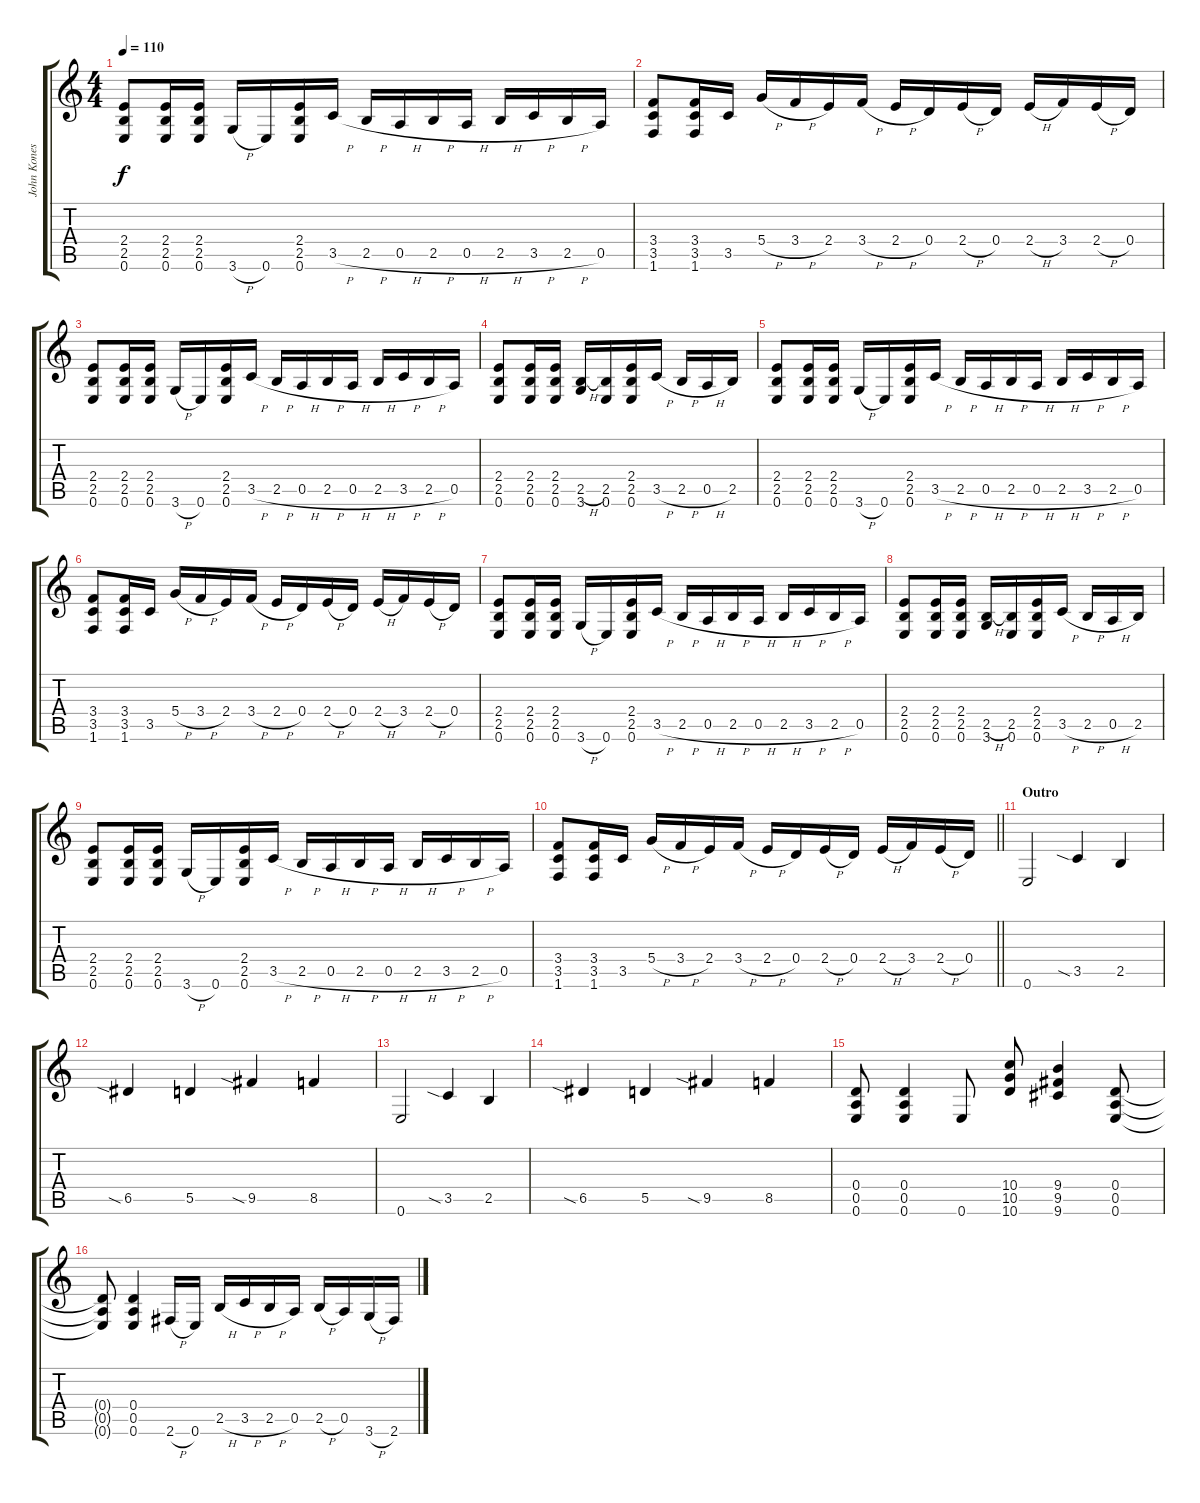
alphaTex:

\track ("John Konesky" "John Kones") {solo instrument overdrivenguitar}
\staff {score tabs}
\tuning (E4 B3 G3 D3 A2 E2) {hide}
\ts (4 4)
\tempo 110
\clef g2
\ks c
(2.4 2.5 0.6).8{dy f} (2.4 2.5 0.6).16 (2.4 2.5 0.6).16 3.6{h}.16 0.6.16 (2.4 2.5 0.6).16 3.5{h}.16 2.5{h}.16 0.5{h}.16 2.5{h}.16 0.5{h}.16 2.5{h}.16 3.5{h}.16 2.5{h}.16 0.5.16 |
(3.4 3.5 1.6).8 (3.4 3.5 1.6).16 3.5.16 5.4{h}.16 3.4{h}.16 2.4.16 3.4{h}.16 2.4{h}.16 0.4.16 2.4{h}.16 0.4.16 2.4{h}.16 3.4.16 2.4{h}.16 0.4.16 |
(2.4 2.5 0.6).8 (2.4 2.5 0.6).16 (2.4 2.5 0.6).16 3.6{h}.16 0.6.16 (2.4 2.5 0.6).16 3.5{h}.16 2.5{h}.16 0.5{h}.16 2.5{h}.16 0.5{h}.16 2.5{h}.16 3.5{h}.16 2.5{h}.16 0.5.16 |
(2.4 2.5 0.6).8 (2.4 2.5 0.6).16 (2.4 2.5 0.6).16 (2.5{h} 3.6).16 (2.5 0.6).16 (2.4 2.5 0.6).16 3.5{h}.16 2.5{h}.16 0.5{h}.16 2.5.16 |
(2.4 2.5 0.6).8 (2.4 2.5 0.6).16 (2.4 2.5 0.6).16 3.6{h}.16 0.6.16 (2.4 2.5 0.6).16 3.5{h}.16 2.5{h}.16 0.5{h}.16 2.5{h}.16 0.5{h}.16 2.5{h}.16 3.5{h}.16 2.5{h}.16 0.5.16 |
(3.4 3.5 1.6).8 (3.4 3.5 1.6).16 3.5.16 5.4{h}.16 3.4{h}.16 2.4.16 3.4{h}.16 2.4{h}.16 0.4.16 2.4{h}.16 0.4.16 2.4{h}.16 3.4.16 2.4{h}.16 0.4.16 |
(2.4 2.5 0.6).8 (2.4 2.5 0.6).16 (2.4 2.5 0.6).16 3.6{h}.16 0.6.16 (2.4 2.5 0.6).16 3.5{h}.16 2.5{h}.16 0.5{h}.16 2.5{h}.16 0.5{h}.16 2.5{h}.16 3.5{h}.16 2.5{h}.16 0.5.16 |
(2.4 2.5 0.6).8 (2.4 2.5 0.6).16 (2.4 2.5 0.6).16 (2.5{h} 3.6).16 (2.5 0.6).16 (2.4 2.5 0.6).16 3.5{h}.16 2.5{h}.16 0.5{h}.16 2.5.16 |
(2.4 2.5 0.6).8 (2.4 2.5 0.6).16 (2.4 2.5 0.6).16 3.6{h}.16 0.6.16 (2.4 2.5 0.6).16 3.5{h}.16 2.5{h}.16 0.5{h}.16 2.5{h}.16 0.5{h}.16 2.5{h}.16 3.5{h}.16 2.5{h}.16 0.5.16 |
\barLineRight lightlight
(3.4 3.5 1.6).8 (3.4 3.5 1.6).16 3.5.16 5.4{h}.16 3.4{h}.16 2.4.16 3.4{h}.16 2.4{h}.16 0.4.16 2.4{h}.16 0.4.16 2.4{h}.16 3.4.16 2.4{h}.16 0.4.16 |
\section ("" "Outro")
0.6.2 3.5{sia}.4 2.5.4 |
6.5{sia}.4 5.5.4 9.5{sia}.4 8.5.4 |
0.6.2 3.5{sia}.4 2.5.4 |
6.5{sia}.4 5.5.4 9.5{sia}.4 8.5.4 |
(0.4 0.5 0.6).8 (0.4 0.5 0.6).4 0.6.8 (10.4 10.5 10.6).8 (9.4 9.5 9.6).4 (0.4 0.5 0.6).8 |
(0.4{t} 0.5{t} 0.6{t}).8 (0.4 0.5 0.6).4 2.6{h}.16 0.6.16 2.5{h}.16 3.5{h}.16 2.5{h}.16 0.5.16 2.5{h}.16 0.5.16 3.6{h}.16 2.6.16
